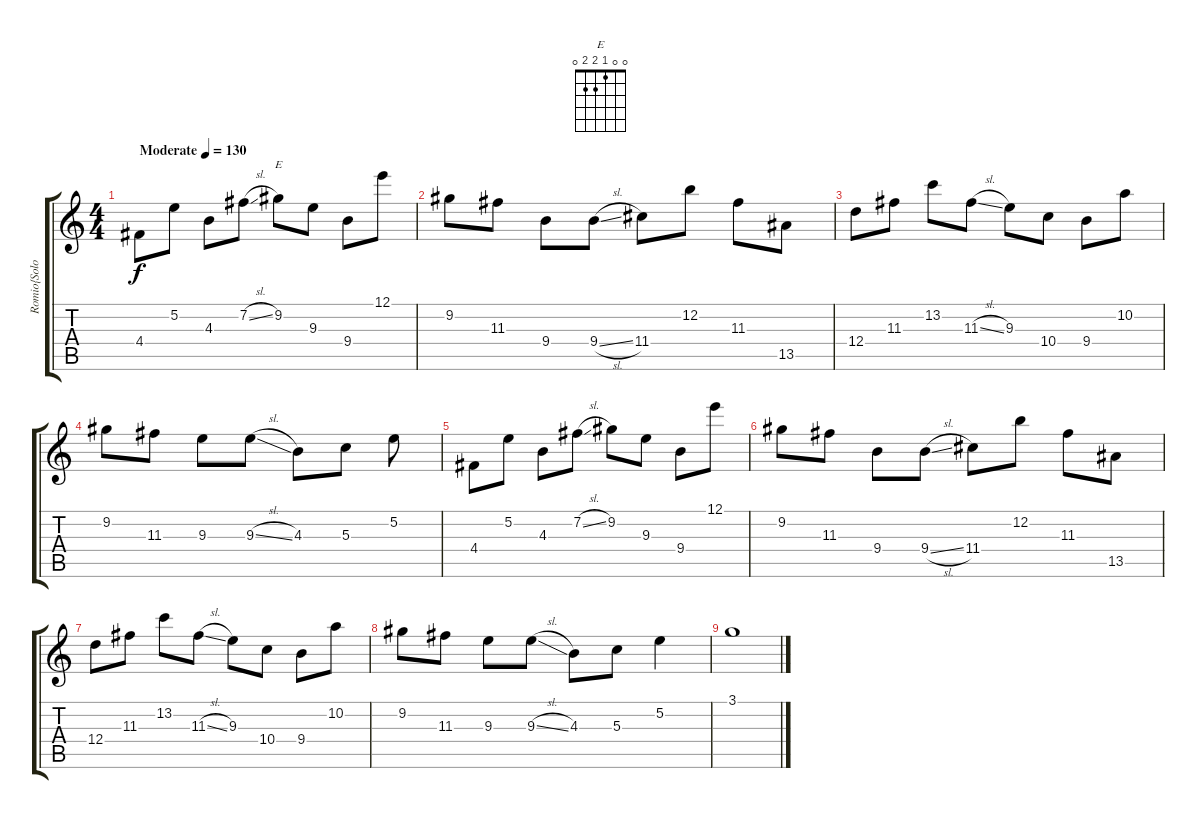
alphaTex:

\track ("Romio{Solo}" "Romio{Solo") {instrument acousticguitarsteel}
\staff {score tabs}
\tuning (E4 B3 G3 D3 A2 E2) {hide}
\chord ("E" 0 0 1 2 2 0)
\ts (4 4)
\tempo (130 "Moderate")
\clef g2
\ks c
4.4.8{dy f instrument acousticguitarsteel} 5.2.8 4.3.8 7.2{sl}.8 9.2.8{ch "E"} 9.3.8 9.4.8 12.1.8 |
9.2.8 11.3.8 9.4.8{beam Down} 9.4{sl}.8{beam Down} 11.4.8 12.2.8 11.3.8 13.5.8 |
12.4.8 11.3.8 13.2.8 11.3{sl}.8 9.3.8 10.4.8 9.4.8 10.2.8 |
9.2.8 11.3.8 9.3.8 9.3{sl}.8 4.3.8 5.3.8 5.2.8 |
4.4.8 5.2.8 4.3.8 7.2{sl}.8 9.2.8 9.3.8 9.4.8 12.1.8 |
9.2.8 11.3.8 9.4.8 9.4{sl}.8 11.4.8 12.2.8 11.3.8 13.5.8 |
12.4.8 11.3.8 13.2.8 11.3{sl}.8 9.3.8 10.4.8 9.4.8 10.2.8 |
9.2.8 11.3.8 9.3.8 9.3{sl}.8 4.3.8 5.3.8 5.2.4 |
3.1.1
